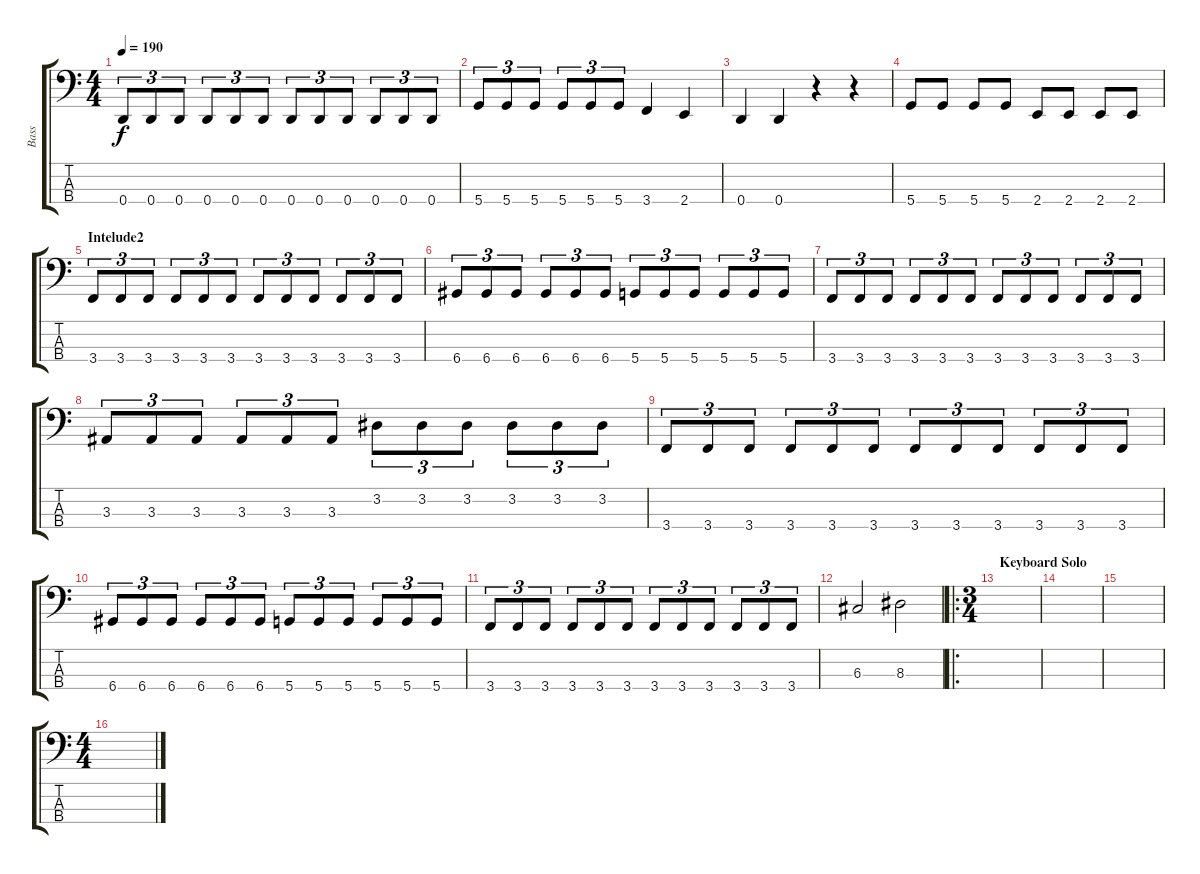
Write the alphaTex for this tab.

\track ("Bass" "Bass") {instrument electricbasspick}
\staff {score tabs}
\tuning (F2 C2 G1 D1) {hide}
\ts (4 4)
\tempo 190
\clef f4
\ks c
0.4.8{tu (3 2) dy f} 0.4.8{tu (3 2)} 0.4.8{tu (3 2)} 0.4.8{tu (3 2)} 0.4.8{tu (3 2)} 0.4.8{tu (3 2)} 0.4.8{tu (3 2)} 0.4.8{tu (3 2)} 0.4.8{tu (3 2)} 0.4.8{tu (3 2)} 0.4.8{tu (3 2)} 0.4.8{tu (3 2)} |
5.4.8{tu (3 2)} 5.4.8{tu (3 2)} 5.4.8{tu (3 2)} 5.4.8{tu (3 2)} 5.4.8{tu (3 2)} 5.4.8{tu (3 2)} 3.4.4 2.4.4 |
0.4.4 0.4.4 r.4 r.4 |
5.4.8 5.4.8 5.4.8 5.4.8 2.4.8 2.4.8 2.4.8 2.4.8 |
\section ("" "Intelude2")
3.4.8{tu (3 2)} 3.4.8{tu (3 2)} 3.4.8{tu (3 2)} 3.4.8{tu (3 2)} 3.4.8{tu (3 2)} 3.4.8{tu (3 2)} 3.4.8{tu (3 2)} 3.4.8{tu (3 2)} 3.4.8{tu (3 2)} 3.4.8{tu (3 2)} 3.4.8{tu (3 2)} 3.4.8{tu (3 2)} |
6.4.8{tu (3 2)} 6.4.8{tu (3 2)} 6.4.8{tu (3 2)} 6.4.8{tu (3 2)} 6.4.8{tu (3 2)} 6.4.8{tu (3 2)} 5.4.8{tu (3 2)} 5.4.8{tu (3 2)} 5.4.8{tu (3 2)} 5.4.8{tu (3 2)} 5.4.8{tu (3 2)} 5.4.8{tu (3 2)} |
3.4.8{tu (3 2)} 3.4.8{tu (3 2)} 3.4.8{tu (3 2)} 3.4.8{tu (3 2)} 3.4.8{tu (3 2)} 3.4.8{tu (3 2)} 3.4.8{tu (3 2)} 3.4.8{tu (3 2)} 3.4.8{tu (3 2)} 3.4.8{tu (3 2)} 3.4.8{tu (3 2)} 3.4.8{tu (3 2)} |
3.3.8{tu (3 2)} 3.3.8{tu (3 2)} 3.3.8{tu (3 2)} 3.3.8{tu (3 2)} 3.3.8{tu (3 2)} 3.3.8{tu (3 2)} 3.2.8{tu (3 2)} 3.2.8{tu (3 2)} 3.2.8{tu (3 2)} 3.2.8{tu (3 2)} 3.2.8{tu (3 2)} 3.2.8{tu (3 2)} |
3.4.8{tu (3 2)} 3.4.8{tu (3 2)} 3.4.8{tu (3 2)} 3.4.8{tu (3 2)} 3.4.8{tu (3 2)} 3.4.8{tu (3 2)} 3.4.8{tu (3 2)} 3.4.8{tu (3 2)} 3.4.8{tu (3 2)} 3.4.8{tu (3 2)} 3.4.8{tu (3 2)} 3.4.8{tu (3 2)} |
6.4.8{tu (3 2)} 6.4.8{tu (3 2)} 6.4.8{tu (3 2)} 6.4.8{tu (3 2)} 6.4.8{tu (3 2)} 6.4.8{tu (3 2)} 5.4.8{tu (3 2)} 5.4.8{tu (3 2)} 5.4.8{tu (3 2)} 5.4.8{tu (3 2)} 5.4.8{tu (3 2)} 5.4.8{tu (3 2)} |
3.4.8{tu (3 2)} 3.4.8{tu (3 2)} 3.4.8{tu (3 2)} 3.4.8{tu (3 2)} 3.4.8{tu (3 2)} 3.4.8{tu (3 2)} 3.4.8{tu (3 2)} 3.4.8{tu (3 2)} 3.4.8{tu (3 2)} 3.4.8{tu (3 2)} 3.4.8{tu (3 2)} 3.4.8{tu (3 2)} |
6.3.2 8.3.2 |
\ro
\ts (3 4)
\section ("" "Keyboard Solo")
|
|
|
\ts (4 4)
